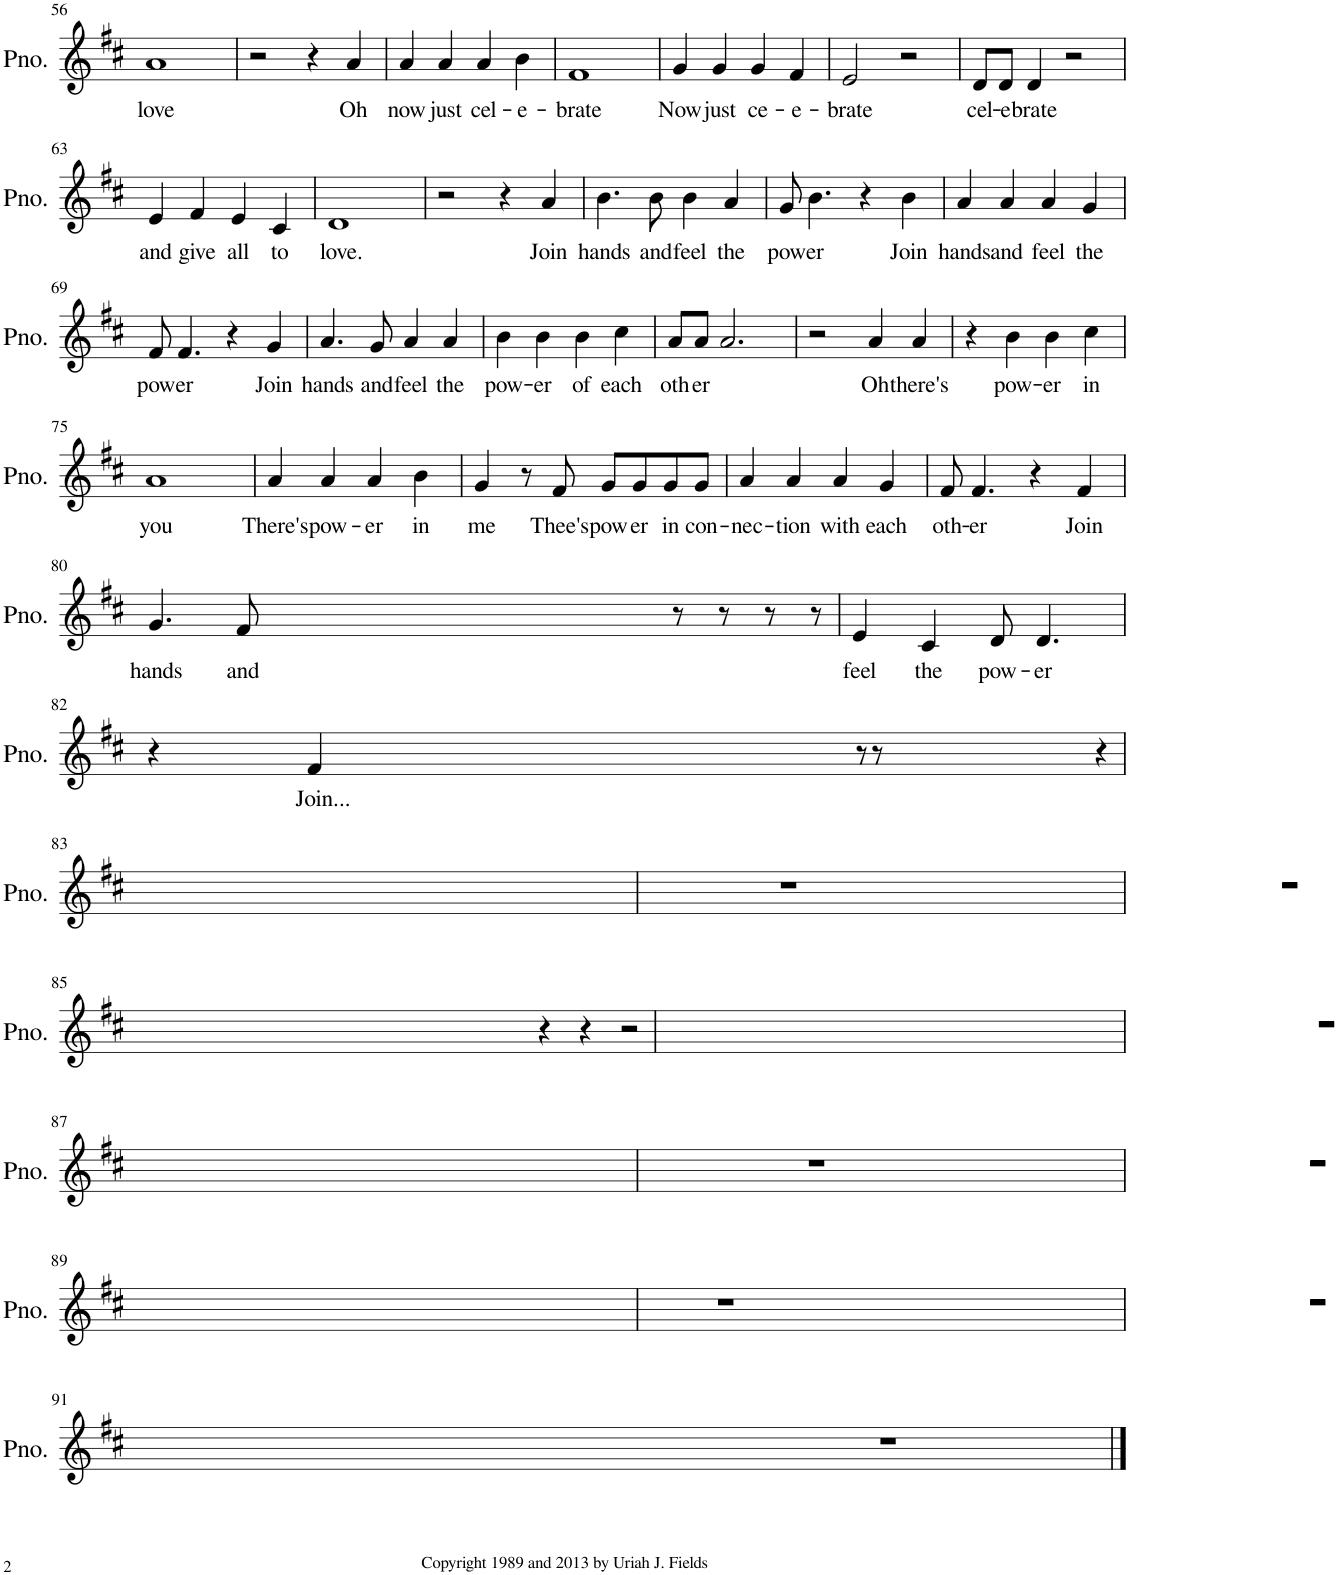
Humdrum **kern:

**kern	**text
*part1	*part1
*staff1	*staff1
*I"Piano	*
*I'Pno.	*
!!LO:PB:g=z
*clefG2	*
*k[f#c#]	*
*M4/4	*
=56	=56
!	!LO:LY:b
1a	love
=57	=57
2r	.
4r	.
!	!LO:LY:b
4a/	Oh
=58	=58
!	!LO:LY:b
4a/	now
!	!LO:LY:b
4a/	just
!	!LO:LY:b
4a/	cel-
!	!LO:LY:b
4b\	-e-
=59	=59
!	!LO:LY:b
1f#	-brate
=60	=60
!	!LO:LY:b
4g/	Now
!	!LO:LY:b
4g/	just
!	!LO:LY:b
4g/	ce-
!	!LO:LY:b
4f#/	-e-
=61	=61
!	!LO:LY:b
2e/	-brate
2r	.
=62	=62
!	!LO:LY:b
8d/L	cel-
!	!LO:LY:b
8d/J	-e-
!	!LO:LY:b
4d/	-brate
2r	.
!!LO:LB:g=z
=63	=63
!	!LO:LY:b
4e/	and
!	!LO:LY:b
4f#/	give
!	!LO:LY:b
4e/	all
!	!LO:LY:b
4c#/	to
=64	=64
!	!LO:LY:b
1d	love.
=65	=65
2r	.
4r	.
!	!LO:LY:b
4a/	Join
=66	=66
!	!LO:LY:b
4.b\	hands
!	!LO:LY:b
8b\	and
!	!LO:LY:b
4b\	feel
!	!LO:LY:b
4a/	the
=67	=67
!	!LO:LY:b
8g/	pow-
!	!LO:LY:b
4.b\	-er
4r	.
!	!LO:LY:b
4b\	Join
=68	=68
!	!LO:LY:b
4a/	hands
!	!LO:LY:b
4a/	and
!	!LO:LY:b
4a/	feel
!	!LO:LY:b
4g/	the
!!LO:LB:g=z
=69	=69
!	!LO:LY:b
8f#/	pow-
!	!LO:LY:b
4.f#/	-er
4r	.
!	!LO:LY:b
4g/	Join
=70	=70
!	!LO:LY:b
4.a/	hands
!	!LO:LY:b
8g/	and
!	!LO:LY:b
4a/	feel
!	!LO:LY:b
4a/	the
=71	=71
!	!LO:LY:b
4b\	pow-
!	!LO:LY:b
4b\	-er
!	!LO:LY:b
4b\	of
!	!LO:LY:b
4cc#\	each
=72	=72
!	!LO:LY:b
8a/L	oth-
!	!LO:LY:b
8a/J	-er
2.a/	.
=73	=73
2r	.
!	!LO:LY:b
4a/	Oh
!	!LO:LY:b
4a/	there's
=74	=74
4r	.
!	!LO:LY:b
4b\	pow-
!	!LO:LY:b
4b\	-er
!	!LO:LY:b
4cc#\	in
!!LO:LB:g=z
=75	=75
!	!LO:LY:b
1a	you
=76	=76
!	!LO:LY:b
4a/	There's
!	!LO:LY:b
4a/	pow-
!	!LO:LY:b
4a/	-er
!	!LO:LY:b
4b\	in
=77	=77
!	!LO:LY:b
4g/	me
8r	.
!	!LO:LY:b
8f#/	Thee's
!	!LO:LY:b
8g/L	pow-
!	!LO:LY:b
8g/	-er
!	!LO:LY:b
8g/	in
!	!LO:LY:b
8g/J	con-
=78	=78
!	!LO:LY:b
4a/	-nec-
!	!LO:LY:b
4a/	-tion
!	!LO:LY:b
4a/	with
!	!LO:LY:b
4g/	each
=79	=79
!	!LO:LY:b
8f#/	oth-
!	!LO:LY:b
4.f#/	-er
4r	.
!	!LO:LY:b
4f#/	Join
!!LO:LB:g=z
=80	=80
!	!LO:LY:b
4.g/	hands
!	!LO:LY:b
8f#/	and
8r	.
8r	.
8r	.
8r	.
=81	=81
!	!LO:LY:b
4e/	feel
!	!LO:LY:b
4c#/	the
!	!LO:LY:b
8d/	pow-
!	!LO:LY:b
4.d/	-er
!!LO:LB:g=z
=82	=82
4r	.
!	!LO:LY:b
4f#/	Join...
8r	.
8r	.
4r	.
!!LO:LB:g=z
=83	=83
1r	.
=84	=84
1r	.
!!LO:LB:g=z
=85	=85
4r	.
4r	.
2r	.
=86	=86
1r	.
!!LO:LB:g=z
=87	=87
1r	.
=88	=88
1r	.
!!LO:LB:g=z
=89	=89
1r	.
=90	=90
1r	.
!!LO:LB:g=z
=91	=91
1r	.
==	==
*-	*-
